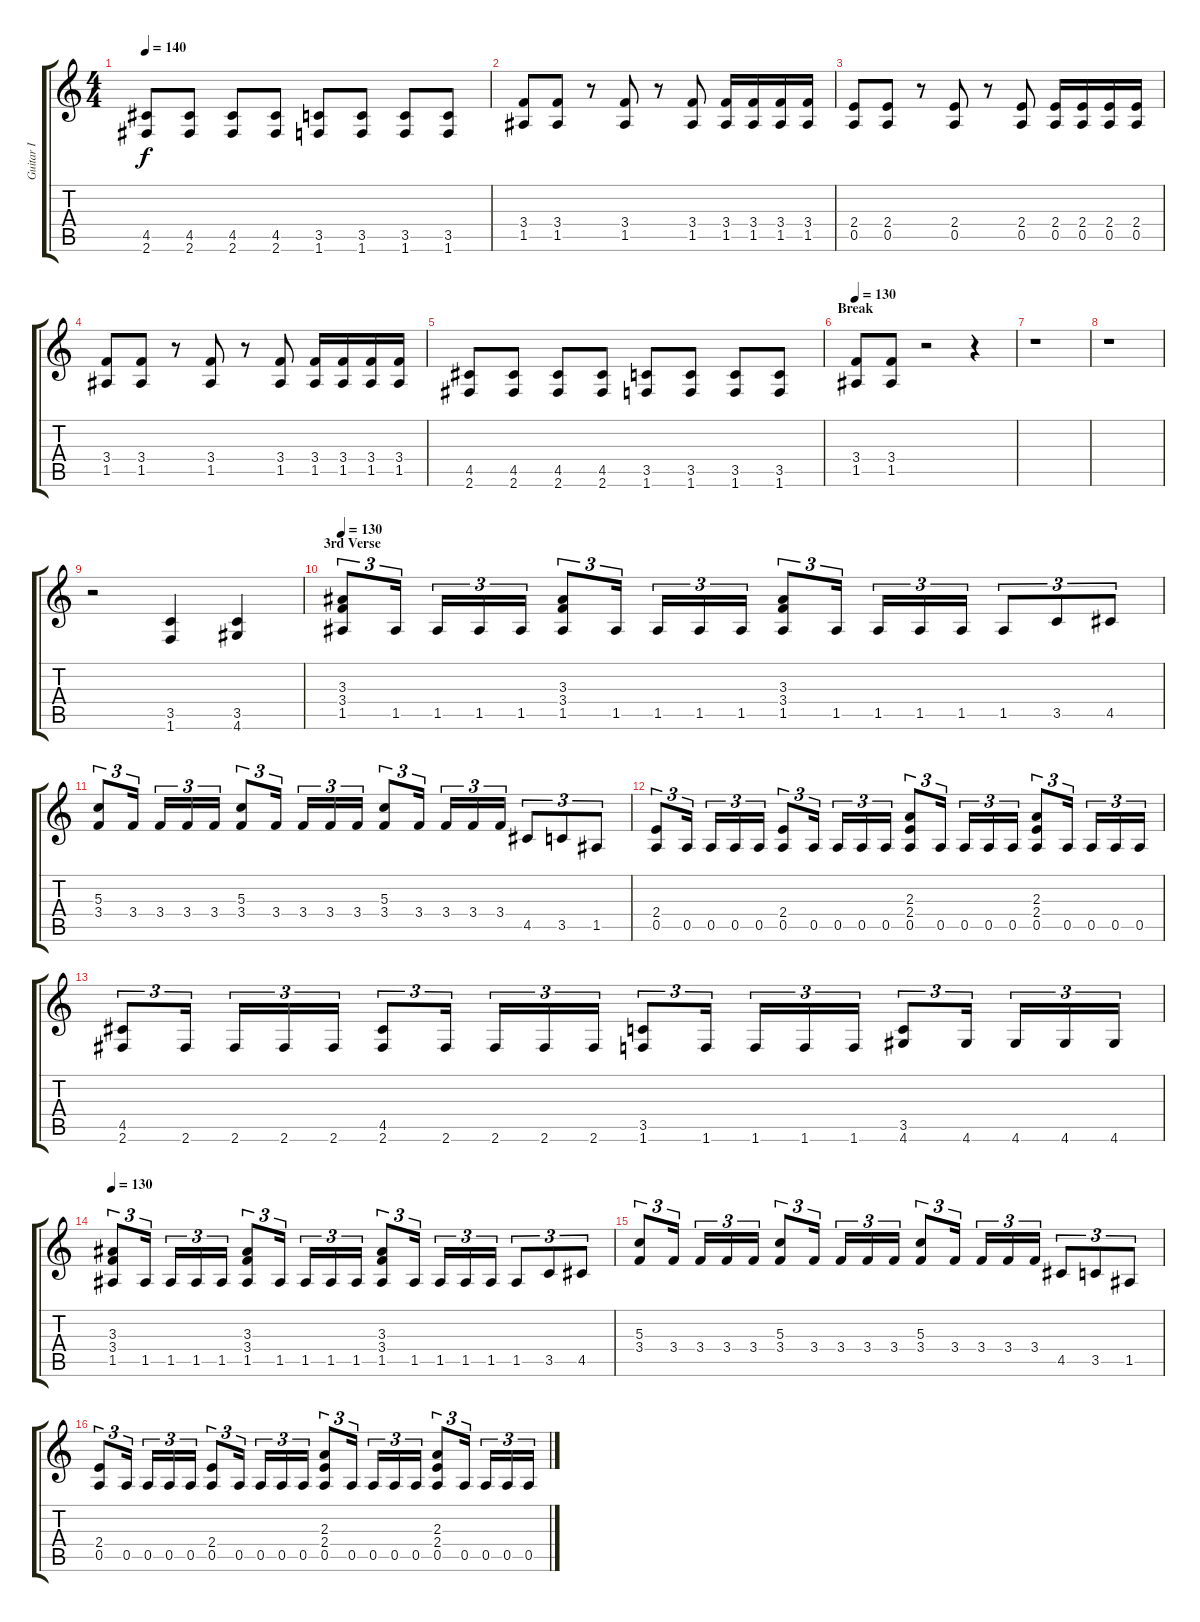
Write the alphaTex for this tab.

\track ("Guitar I" "Guitar I") {instrument distortionguitar}
\staff {score tabs}
\tuning (E4 B3 G3 D3 A2 E2) {hide}
\ts (4 4)
\tempo 140
\clef g2
\ks c
(4.5 2.6).8{dy f} (4.5 2.6).8 (4.5 2.6).8 (4.5 2.6).8 (3.5 1.6).8 (3.5 1.6).8 (3.5 1.6).8 (3.5 1.6).8 |
(3.4 1.5).8 (3.4 1.5).8 r.8 (3.4 1.5).8 r.8 (3.4 1.5).8 (3.4 1.5).16 (3.4 1.5).16 (3.4 1.5).16 (3.4 1.5).16 |
(2.4 0.5).8 (2.4 0.5).8 r.8 (2.4 0.5).8 r.8 (2.4 0.5).8 (2.4 0.5).16 (2.4 0.5).16 (2.4 0.5).16 (2.4 0.5).16 |
(3.4 1.5).8 (3.4 1.5).8 r.8 (3.4 1.5).8 r.8 (3.4 1.5).8 (3.4 1.5).16 (3.4 1.5).16 (3.4 1.5).16 (3.4 1.5).16 |
(4.5 2.6).8 (4.5 2.6).8 (4.5 2.6).8 (4.5 2.6).8 (3.5 1.6).8 (3.5 1.6).8 (3.5 1.6).8 (3.5 1.6).8 |
\section ("" "Break")
\tempo 130
(3.4 1.5).8 (3.4 1.5).8 r.2 r.4 |
r.1 |
r.1 |
r.2 (3.5 1.6).4 (3.5 4.6).4 |
\section ("" "3rd Verse")
\tempo 130
(3.3 3.4 1.5).8{tu (3 2)} 1.5.16{tu (3 2)} 1.5.16{tu (3 2)} 1.5.16{tu (3 2)} 1.5.16{tu (3 2)} (3.3 3.4 1.5).8{tu (3 2)} 1.5.16{tu (3 2)} 1.5.16{tu (3 2)} 1.5.16{tu (3 2)} 1.5.16{tu (3 2)} (3.3 3.4 1.5).8{tu (3 2)} 1.5.16{tu (3 2)} 1.5.16{tu (3 2)} 1.5.16{tu (3 2)} 1.5.16{tu (3 2)} 1.5.8{tu (3 2)} 3.5.8{tu (3 2)} 4.5.8{tu (3 2)} |
(5.3 3.4).8{tu (3 2)} 3.4.16{tu (3 2)} 3.4.16{tu (3 2)} 3.4.16{tu (3 2)} 3.4.16{tu (3 2)} (5.3 3.4).8{tu (3 2)} 3.4.16{tu (3 2)} 3.4.16{tu (3 2)} 3.4.16{tu (3 2)} 3.4.16{tu (3 2)} (5.3 3.4).8{tu (3 2)} 3.4.16{tu (3 2)} 3.4.16{tu (3 2)} 3.4.16{tu (3 2)} 3.4.16{tu (3 2)} 4.5.8{tu (3 2)} 3.5.8{tu (3 2)} 1.5.8{tu (3 2)} |
(2.4 0.5).8{tu (3 2)} 0.5.16{tu (3 2)} 0.5.16{tu (3 2)} 0.5.16{tu (3 2)} 0.5.16{tu (3 2)} (2.4 0.5).8{tu (3 2)} 0.5.16{tu (3 2)} 0.5.16{tu (3 2)} 0.5.16{tu (3 2)} 0.5.16{tu (3 2)} (2.3 2.4 0.5).8{tu (3 2)} 0.5.16{tu (3 2)} 0.5.16{tu (3 2)} 0.5.16{tu (3 2)} 0.5.16{tu (3 2)} (2.3 2.4 0.5).8{tu (3 2)} 0.5.16{tu (3 2)} 0.5.16{tu (3 2)} 0.5.16{tu (3 2)} 0.5.16{tu (3 2)} |
(4.5 2.6).8{tu (3 2)} 2.6.16{tu (3 2)} 2.6.16{tu (3 2)} 2.6.16{tu (3 2)} 2.6.16{tu (3 2)} (4.5 2.6).8{tu (3 2)} 2.6.16{tu (3 2)} 2.6.16{tu (3 2)} 2.6.16{tu (3 2)} 2.6.16{tu (3 2)} (3.5 1.6).8{tu (3 2)} 1.6.16{tu (3 2)} 1.6.16{tu (3 2)} 1.6.16{tu (3 2)} 1.6.16{tu (3 2)} (3.5 4.6).8{tu (3 2)} 4.6.16{tu (3 2)} 4.6.16{tu (3 2)} 4.6.16{tu (3 2)} 4.6.16{tu (3 2)} |
\tempo 130
(3.3 3.4 1.5).8{tu (3 2)} 1.5.16{tu (3 2)} 1.5.16{tu (3 2)} 1.5.16{tu (3 2)} 1.5.16{tu (3 2)} (3.3 3.4 1.5).8{tu (3 2)} 1.5.16{tu (3 2)} 1.5.16{tu (3 2)} 1.5.16{tu (3 2)} 1.5.16{tu (3 2)} (3.3 3.4 1.5).8{tu (3 2)} 1.5.16{tu (3 2)} 1.5.16{tu (3 2)} 1.5.16{tu (3 2)} 1.5.16{tu (3 2)} 1.5.8{tu (3 2)} 3.5.8{tu (3 2)} 4.5.8{tu (3 2)} |
(5.3 3.4).8{tu (3 2)} 3.4.16{tu (3 2)} 3.4.16{tu (3 2)} 3.4.16{tu (3 2)} 3.4.16{tu (3 2)} (5.3 3.4).8{tu (3 2)} 3.4.16{tu (3 2)} 3.4.16{tu (3 2)} 3.4.16{tu (3 2)} 3.4.16{tu (3 2)} (5.3 3.4).8{tu (3 2)} 3.4.16{tu (3 2)} 3.4.16{tu (3 2)} 3.4.16{tu (3 2)} 3.4.16{tu (3 2)} 4.5.8{tu (3 2)} 3.5.8{tu (3 2)} 1.5.8{tu (3 2)} |
(2.4 0.5).8{tu (3 2)} 0.5.16{tu (3 2)} 0.5.16{tu (3 2)} 0.5.16{tu (3 2)} 0.5.16{tu (3 2)} (2.4 0.5).8{tu (3 2)} 0.5.16{tu (3 2)} 0.5.16{tu (3 2)} 0.5.16{tu (3 2)} 0.5.16{tu (3 2)} (2.3 2.4 0.5).8{tu (3 2)} 0.5.16{tu (3 2)} 0.5.16{tu (3 2)} 0.5.16{tu (3 2)} 0.5.16{tu (3 2)} (2.3 2.4 0.5).8{tu (3 2)} 0.5.16{tu (3 2)} 0.5.16{tu (3 2)} 0.5.16{tu (3 2)} 0.5.16{tu (3 2)}
